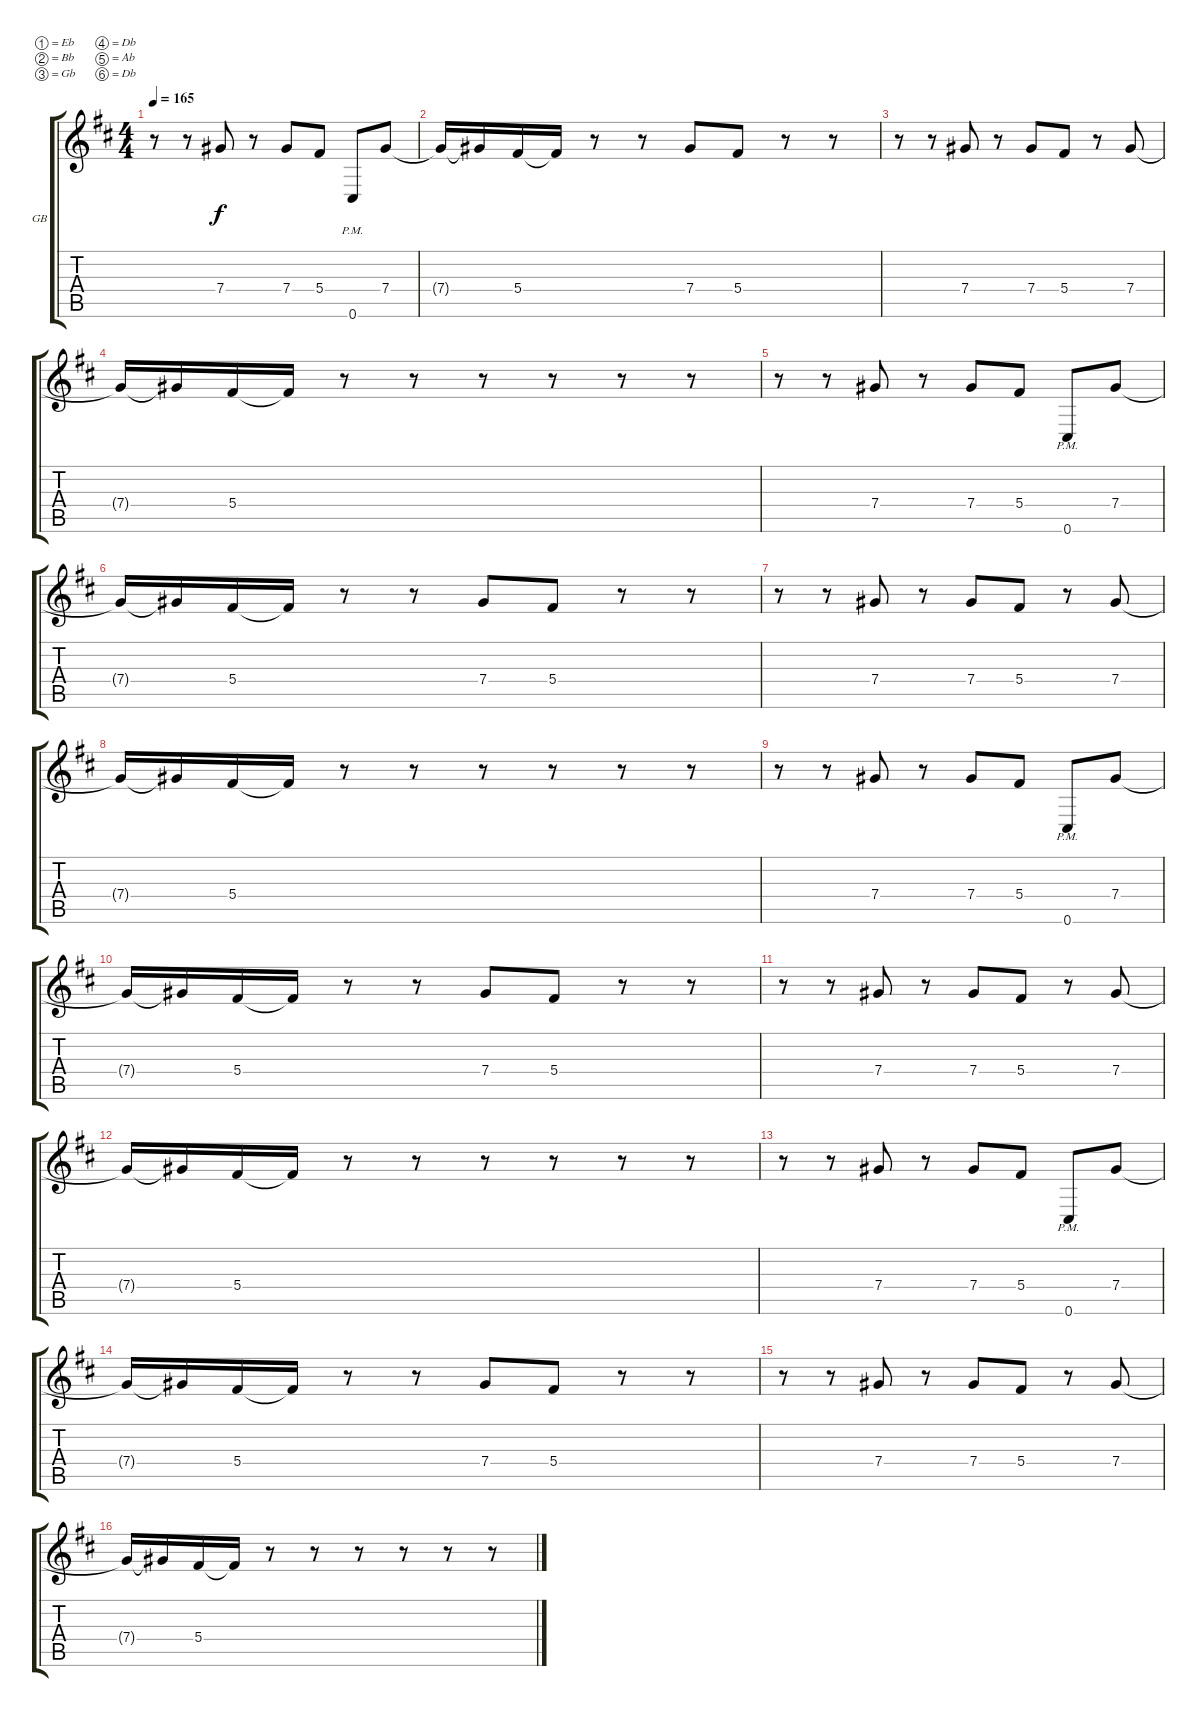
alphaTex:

\defaultSystemsLayout 4
\bracketExtendMode groupsimilarinstruments
\firstSystemTrackNameOrientation horizontal
\otherSystemsTrackNameOrientation horizontal
\track ("Guitarra 2: Base" "GB") {multiBarRest instrument distortionguitar}
\staff {score tabs}
\tuning (Eb4 Bb3 Gb3 Db3 Ab2 Db2)
\ts (4 4)
\tempo 165
\clef g2
\ks d
r.8{dy f} r.8 7.4.8 r.8 7.4.8 5.4.8 0.6{pm}.8 7.4.8 |
7.4{t}.16 7.4{t}.16 5.4.16 5.4{t}.16 r.8 r.8 7.4.8 5.4.8 r.8 r.8 |
r.8 r.8 7.4.8 r.8 7.4.8 5.4.8 r.8 7.4.8 |
7.4{t}.16 7.4{t}.16 5.4.16 5.4{t}.16 r.8 r.8 r.8 r.8 r.8 r.8 |
r.8 r.8 7.4.8 r.8 7.4.8 5.4.8 0.6{pm}.8 7.4.8 |
7.4{t}.16 7.4{t}.16 5.4.16 5.4{t}.16 r.8 r.8 7.4.8 5.4.8 r.8 r.8 |
r.8 r.8 7.4.8 r.8 7.4.8 5.4.8 r.8 7.4.8 |
7.4{t}.16 7.4{t}.16 5.4.16 5.4{t}.16 r.8 r.8 r.8 r.8 r.8 r.8 |
r.8 r.8 7.4.8 r.8 7.4.8 5.4.8 0.6{pm}.8 7.4.8 |
7.4{t}.16 7.4{t}.16 5.4.16 5.4{t}.16 r.8 r.8 7.4.8 5.4.8 r.8 r.8 |
r.8 r.8 7.4.8 r.8 7.4.8 5.4.8 r.8 7.4.8 |
7.4{t}.16 7.4{t}.16 5.4.16 5.4{t}.16 r.8 r.8 r.8 r.8 r.8 r.8 |
r.8 r.8 7.4.8 r.8 7.4.8 5.4.8 0.6{pm}.8 7.4.8 |
7.4{t}.16 7.4{t}.16 5.4.16 5.4{t}.16 r.8 r.8 7.4.8 5.4.8 r.8 r.8 |
r.8 r.8 7.4.8 r.8 7.4.8 5.4.8 r.8 7.4.8 |
7.4{t}.16 7.4{t}.16 5.4.16 5.4{t}.16 r.8 r.8 r.8 r.8 r.8 r.8
